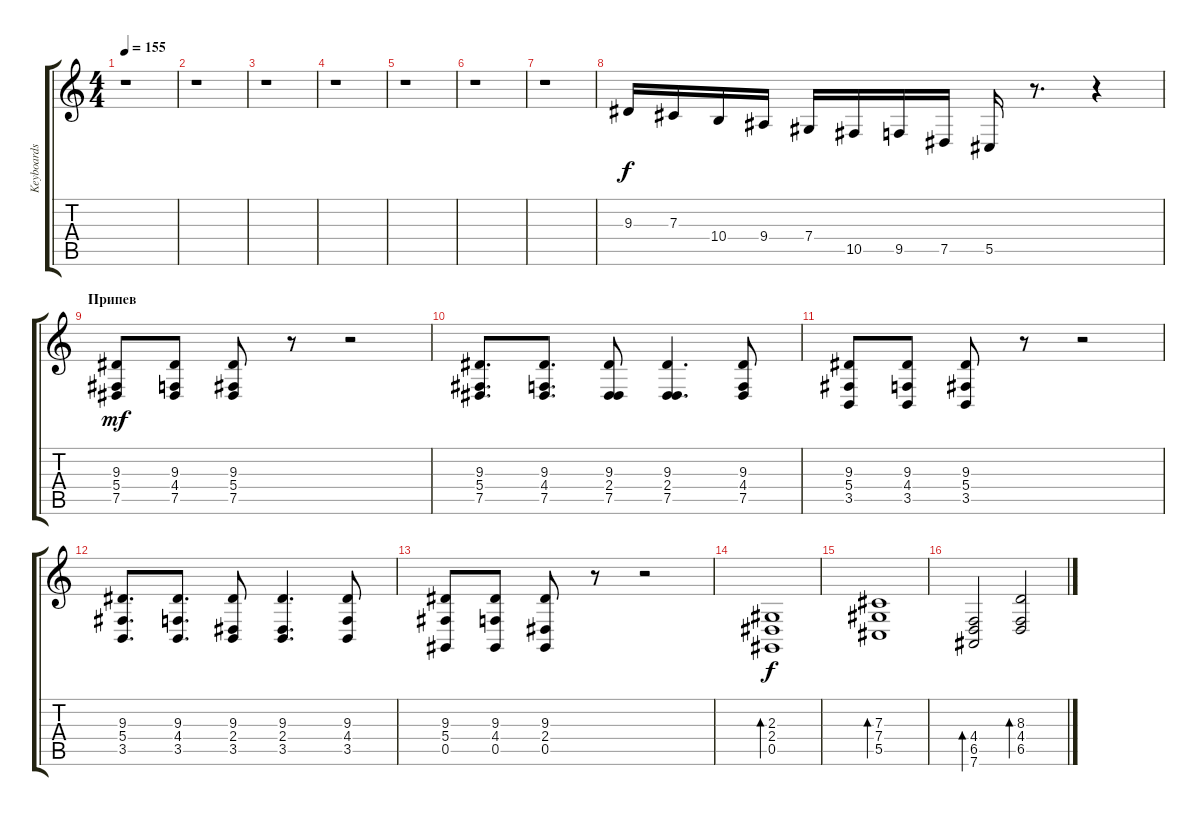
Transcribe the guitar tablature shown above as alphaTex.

\track ("Keyboards" "Keyboards") {instrument harpsichord}
\staff {score tabs}
\tuning (Eb4 Bb3 Gb3 Db3 Ab2 Eb2) {hide}
\ts (4 4)
\tempo 155
\clef g2
\ks c
r.1{dy f} |
r.1 |
r.1 |
r.1 |
r.1 |
r.1 |
r.1 |
9.3.16{instrument harpsichord} 7.3.16 10.4.16 9.4.16 7.4.16 10.5.16 9.5.16 7.5.16 5.5.16 r.8{d} r.4 |
\section ("" "Припев")
(9.3 5.4 7.5).8{dy mf} (9.3 4.4 7.5).8 (9.3 5.4 7.5).8 r.8 r.2 |
(9.3 5.4 7.5).8{d} (9.3 4.4 7.5).8{d} (9.3 2.4 7.5).8 (9.3 2.4 7.5).4{d} (9.3 4.4 7.5).8 |
(9.3 5.4 3.5).8 (9.3 4.4 3.5).8 (9.3 5.4 3.5).8 r.8 r.2 |
(9.3 5.4 3.5).8{d} (9.3 4.4 3.5).8{d} (9.3 2.4 3.5).8 (9.3 2.4 3.5).4{d} (9.3 4.4 3.5).8 |
(9.3 5.4 0.5).8 (9.3 4.4 0.5).8 (9.3 2.4 0.5).8 r.8 r.2 |
(2.3 2.4 0.5).1{bd 240 dy f} |
(7.3 7.4 5.5).1{bd 240} |
(4.4 6.5 7.6).2{bd 240} (8.3 4.4 6.5).2{bd 240}
